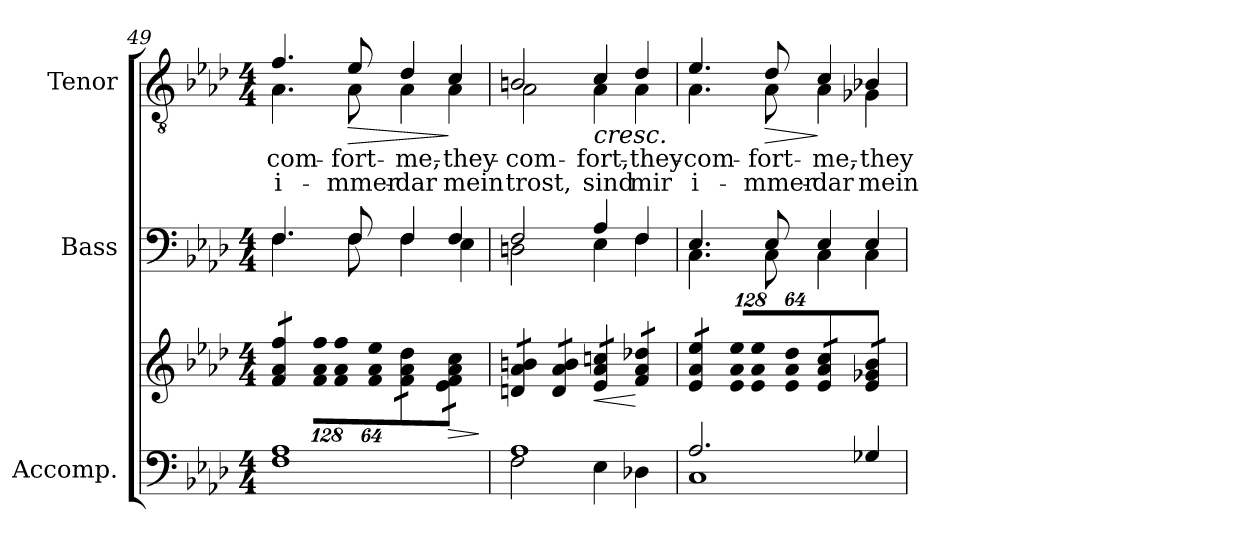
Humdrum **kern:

**kern	**kern	**dynam	**kern	**kern	**text	**text	**dynam
*part3	*part3	*part3	*part2	*part1	*part1	*part1	*part1
*staff4	*staff3	*staff3/4	*staff2	*staff1	*staff1	*staff1	*staff1
*I"Accomp.	*	*	*I"Bass	*I"Tenor	*	*	*
*	*	*	*I'B.	*I'T.	*	*	*
*clefF4	*clefG2	*	*clefF4	*clefGv2	*	*	*
*	*	*	*	*ITrd7c12	*	*	*
*k[b-e-a-d-]	*k[b-e-a-d-]	*	*k[b-e-a-d-]	*k[b-e-a-d-]	*	*	*
*A-:	*A-:	*	*A-:	*A-:	*	*	*
*M4/4	*M4/4	*	*M4/4	*M4/4	*	*	*
*	*Xbrackettup	*	*	*	*	*	*
=49	=49	=49	=49	=49	=49	=49	=49
*	*	*	*^	*	*	*	*
!	!	!	!	!	!	!LO:LY:b:color=#000000	!LO:LY:b:color=#000000	!
*	*	*	*	*	*^	*	*	*
*	*tremolo	*	*	*	*	*	*	*	*
1Fi 1A-i	12fi/ 12a-i 12ffiL	.	4.Fi/	4.Fi\	4.Fi/	4.AA-i\	-com-	i-	.
.	12fi/ 12a-i 12ffi	.	.	.	.	.	.	.	.
.	12fi/ 12a-i 12ffiJ	.	.	.	.	.	.	.	.
*	*Xtremolo	*	*	*	*	*	*	*	*
!	!LO:N:vis=8	!	!	!	!	!	!	!	!
.	1024%85fi\ 1024%85a-i\ 1024%85ffi\L	.	.	.	.	.	.	.	.
!	!LO:N:vis=8	!	!	!	!	!	!	!	!
.	1024%85fi\ 1024%85a-i\ 1024%85ffi\	.	.	.	.	.	.	.	.
!	!	!	!	!	!	!	!LO:LY:b:color=#000000	!LO:LY:b:color=#000000	!LO:HP:b
.	.	.	8Fi/	8Fi\	8E-i/	8AA-i\	-fort-	-mmer-	>
!	!LO:N:vis=8	!	!	!	!	!	!	!	!
.	512%43fi\ 512%43a-i\ 512%43ee-i\J	.	.	.	.	.	.	.	.
!	!	!	!	!	!	!	!LO:LY:b:color=#000000	!LO:LY:b:color=#000000	!
*	*tremolo	*	*	*	*	*	*	*	*
.	12fi/ 12a-i 12dd-iL	.	4Fi/	4Fi\	4D-i/	4AA-i\	-me,-	-dar	.
.	12fi/ 12a-i 12dd-i	.	.	.	.	.	.	.	.
.	12fi/ 12a-i 12dd-iJ	.	.	.	.	.	.	.	.
!	!	!LO:HP:b	!	!	!	!	!	!	!
!	!	!	!	!	!	!	!LO:LY:b:color=#000000	!LO:LY:b:color=#000000	!
.	12e-i/ 12fi 12a-i 12cciL	>	4Fi/	4E-i\	4Ci/	4AA-i\	-they-	mein	]
.	12e-i/ 12fi 12a-i 12cci	.	.	.	.	.	.	.	.
.	12e-i/ 12fi 12a-i 12cciJ	.	.	.	.	.	.	.	.
*	*	*	*v	*v	*	*	*	*	*
*	*	*	*	*v	*v	*	*	*
.	.	]	.	.	.	.	.
=50	=50	=50	=50	=50	=50	=50	=50
*^	*	*	*^	*	*	*	*
!	!	!	!	!	!	!	!LO:LY:b:color=#000000	!LO:LY:b:color=#000000	!
*	*	*	*	*	*	*^	*	*	*
1A-i	2Fi\	12dni/ 12a-i 12bniL	.	2Fi/	2Dni\	2BBni/	2AA-i\	-com-	trost,	.
.	.	12dni/ 12a-i 12bni	.	.	.	.	.	.	.	.
.	.	12dni/ 12a-i 12bniJ	.	.	.	.	.	.	.	.
.	.	12di/ 12a-i 12biL	.	.	.	.	.	.	.	.
.	.	12di/ 12a-i 12bi	.	.	.	.	.	.	.	.
.	.	12di/ 12a-i 12biJ	.	.	.	.	.	.	.	.
!	!	!	!LO:HP:b	!	!	!	!	!	!	!
!	!	!	!	!	!	!	!	!LO:LY:b:color=#000000	!LO:LY:b:color=#000000	!LO:HP:b
.	4E-i\	12e-i/ 12a-i 12ccniL	<	4A-i/	4E-i\	4Ci/	4AA-i\	-fort,-	sind	<
.	.	12e-i/ 12a-i 12ccni	.	.	.	.	.	.	.	.
.	.	12e-i/ 12a-i 12ccniJ	.	.	.	.	.	.	.	.
!	!	!	!	!	!	!	!	!LO:LY:b:color=#000000	!LO:LY:b:color=#000000	!
.	4D-Xi\	12fi/ 12a-i 12dd-XiL	[	4Fi/	4Fi\	4D-i/	4AA-i\	-they-	mir	.
.	.	12fi/ 12a-i 12dd-Xi	.	.	.	.	.	.	.	.
.	.	12fi/ 12a-i 12dd-XiJ	.	.	.	.	.	.	.	.
=51	=51	=51	=51	=51	=51	=51	=51	=51	=51	=51
!	!	!	!	!	!	!	!	!LO:LY:b:color=#000000	!LO:LY:b:color=#000000	!
2.A-i/	1Ci	12e-i/ 12a-i 12ee-iL	.	4.E-i/	4.Ci\	4.E-i/	4.AA-i\	-com-	i-	.
.	.	12e-i/ 12a-i 12ee-i	.	.	.	.	.	.	.	.
.	.	12e-i/ 12a-i 12ee-iJ	.	.	.	.	.	.	.	.
*	*	*Xtremolo	*	*	*	*	*	*	*	*
!	!	!LO:N:vis=8	!	!	!	!	!	!	!	!
.	.	1024%85e-i/ 1024%85a-i/ 1024%85ee-i/L	.	.	.	.	.	.	.	.
!	!	!LO:N:vis=8	!	!	!	!	!	!	!	!
.	.	1024%85e-i/ 1024%85a-i/ 1024%85ee-i/	.	.	.	.	.	.	.	.
!	!	!	!	!	!	!	!	!LO:LY:b:color=#000000	!LO:LY:b:color=#000000	!LO:HP:b
.	.	.	.	8E-i/	8Ci\	8D-i/	8AA-i\	-fort-	-mmer-	>
!	!	!LO:N:vis=8	!	!	!	!	!	!	!	!
.	.	512%43e-i/ 512%43a-i/ 512%43dd-i/J	.	.	.	.	.	.	.	.
!	!	!	!	!	!	!	!	!LO:LY:b:color=#000000	!LO:LY:b:color=#000000	!
*	*	*tremolo	*	*	*	*	*	*	*	*
.	.	12e-i/ 12a-i 12cciL	.	4E-i/	4Ci\	4Ci/	4AA-i\	-me,-	-dar	]
.	.	12e-i/ 12a-i 12cci	.	.	.	.	.	.	.	.
.	.	12e-i/ 12a-i 12cciJ	.	.	.	.	.	.	.	.
!	!	!	!	!	!	!	!	!LO:LY:b:color=#000000	!LO:LY:b:color=#000000	!
4G-Xi/	.	12e-i/ 12g-Xi 12b-iL	] ]	4E-i/	4Ci\	4BB-Xi/	4GG-Xi\	-they-	mein	.
.	.	12e-i/ 12g-Xi 12b-i	.	.	.	.	.	.	.	.
.	.	12e-i/ 12g-Xi 12b-iJ	.	.	.	.	.	.	.	.
*	*	*Xtremolo	*	*	*	*	*	*	*	*
*	*	*	*	*v	*v	*	*	*	*	*
*v	*v	*	*	*	*v	*v	*	*	*
.	.	.	.	.	.	.	[
=	=	=	=	=	=	=	=
*-	*-	*-	*-	*-	*-	*-	*-
